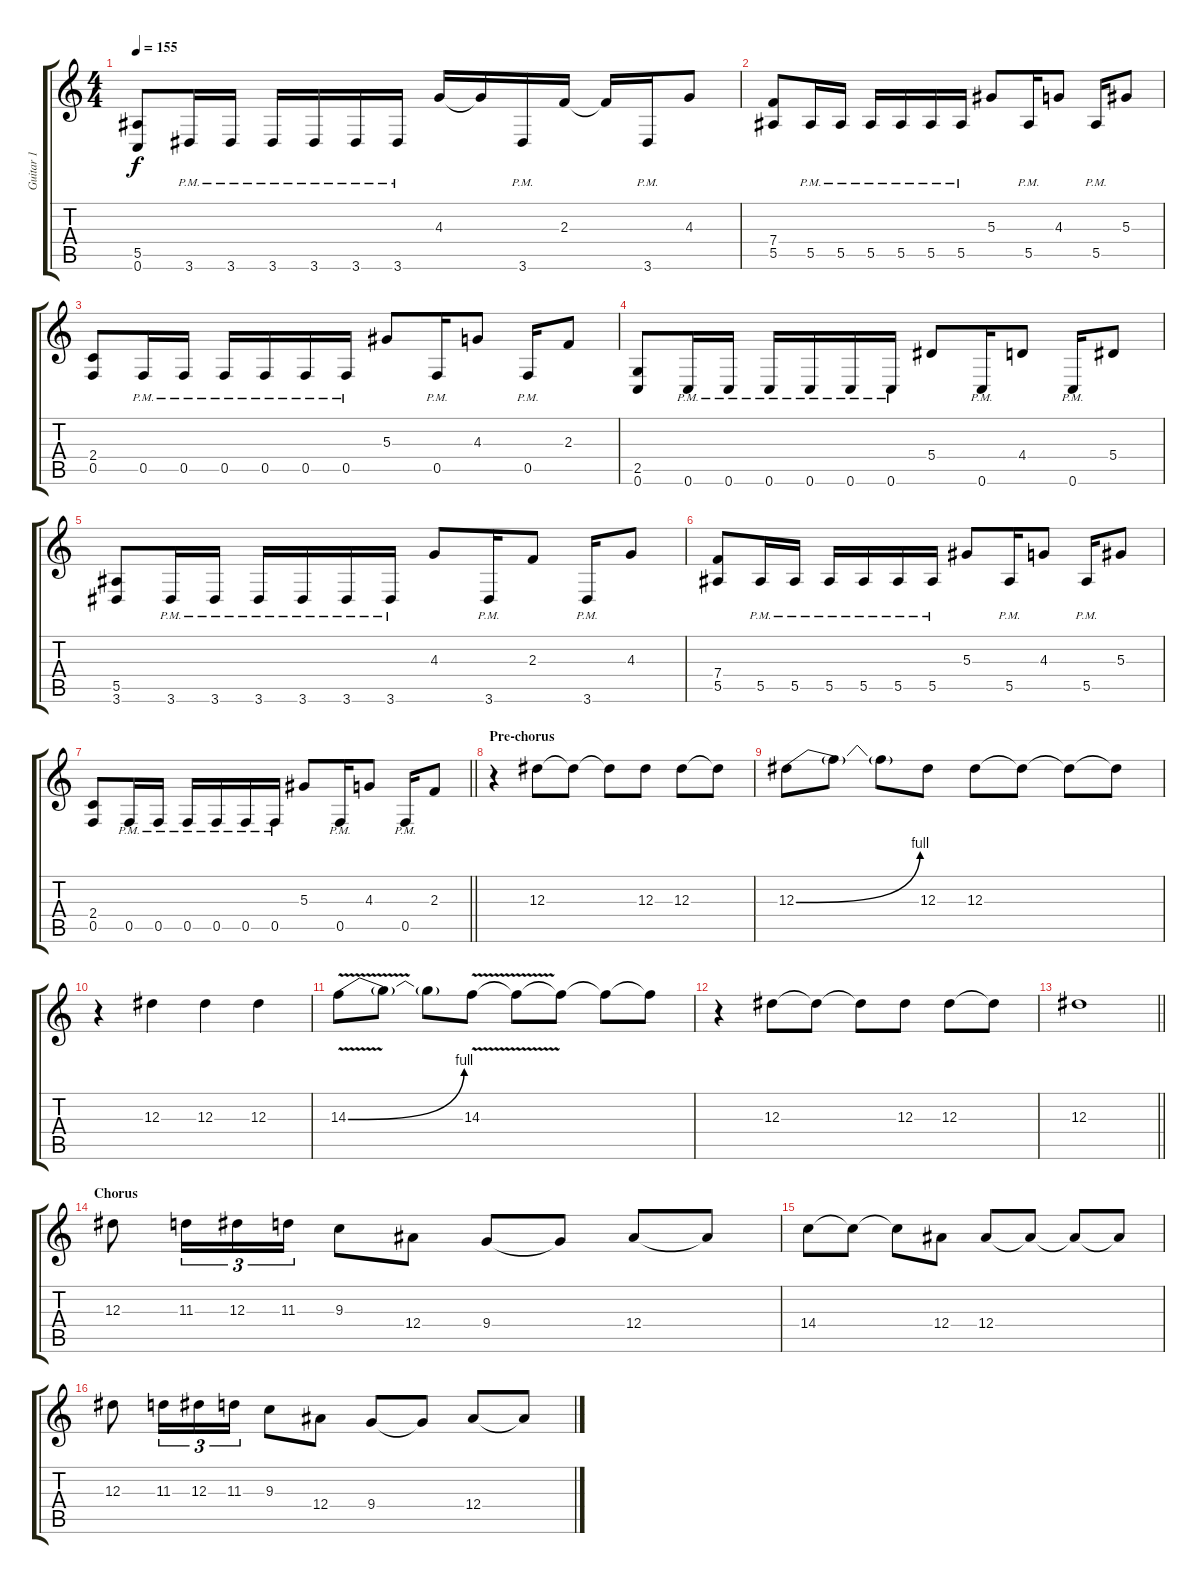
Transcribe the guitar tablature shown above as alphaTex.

\track ("Guitar 1" "Guitar 1") {instrument distortionguitar}
\staff {score tabs}
\tuning (C4 G3 Eb3 Bb2 F2 C2) {hide}
\ts (4 4)
\tempo 155
\clef g2
\ks c
(5.5 0.6).8{dy f} 3.6{pm}.16 3.6{pm}.16 3.6{pm}.16 3.6{pm}.16 3.6{pm}.16 3.6{pm}.16 4.3.16 4.3{t}.16 3.6{pm}.16 2.3.16 2.3{t}.16 3.6{pm}.16 4.3.8 |
(7.4 5.5).8 5.5{pm}.16 5.5{pm}.16 5.5{pm}.16 5.5{pm}.16 5.5{pm}.16 5.5{pm}.16 5.3.8 5.5{pm}.16 4.3.8 5.5{pm}.16 5.3.8 |
(2.4 0.5).8 0.5{pm}.16 0.5{pm}.16 0.5{pm}.16 0.5{pm}.16 0.5{pm}.16 0.5{pm}.16 5.3.8 0.5{pm}.16 4.3.8 0.5{pm}.16 2.3.8 |
(2.5 0.6).8 0.6{pm}.16 0.6{pm}.16 0.6{pm}.16 0.6{pm}.16 0.6{pm}.16 0.6{pm}.16 5.4.8 0.6{pm}.16 4.4.8 0.6{pm}.16 5.4.8 |
(5.5 3.6).8 3.6{pm}.16 3.6{pm}.16 3.6{pm}.16 3.6{pm}.16 3.6{pm}.16 3.6{pm}.16 4.3.8 3.6{pm}.16 2.3.8 3.6{pm}.16 4.3.8 |
(7.4 5.5).8 5.5{pm}.16 5.5{pm}.16 5.5{pm}.16 5.5{pm}.16 5.5{pm}.16 5.5{pm}.16 5.3.8 5.5{pm}.16 4.3.8 5.5{pm}.16 5.3.8 |
\barLineRight lightlight
(2.4 0.5).8 0.5{pm}.16 0.5{pm}.16 0.5{pm}.16 0.5{pm}.16 0.5{pm}.16 0.5{pm}.16 5.3.8 0.5{pm}.16 4.3.8 0.5{pm}.16 2.3.8 |
\section ("" "Pre-chorus")
r.4 12.3.8 12.3{t}.8 12.3{t}.8 12.3.8 12.3.8 12.3{t}.8 |
12.3{be (bend 0 0 60 4)}.8 12.3{t}.8 12.3{t}.8 12.3.8 12.3.8 12.3{t}.8 12.3{t}.8 12.3{t}.8 |
r.4 12.3.4 12.3.4 12.3.4 |
14.3{be (bend 0 0 60 4) v}.8 14.3{t}.8 14.3{t}.8 14.3{v}.8 14.3{t}.8 14.3{t}.8 14.3{t}.8 14.3{t}.8 |
r.4 12.3.8 12.3{t}.8 12.3{t}.8 12.3.8 12.3.8 12.3{t}.8 |
\barLineRight lightlight
12.3.1 |
\section ("" "Chorus")
12.3.8 11.3.16{tu (3 2)} 12.3.16{tu (3 2)} 11.3.16{tu (3 2)} 9.3.8 12.4.8 9.4.8 9.4{t}.8 12.4.8 12.4{t}.8 |
14.4.8 14.4{t}.8 14.4{t}.8 12.4.8 12.4.8 12.4{t}.8 12.4{t}.8 12.4{t}.8 |
12.3.8 11.3.16{tu (3 2)} 12.3.16{tu (3 2)} 11.3.16{tu (3 2)} 9.3.8 12.4.8 9.4.8 9.4{t}.8 12.4.8 12.4{t}.8
